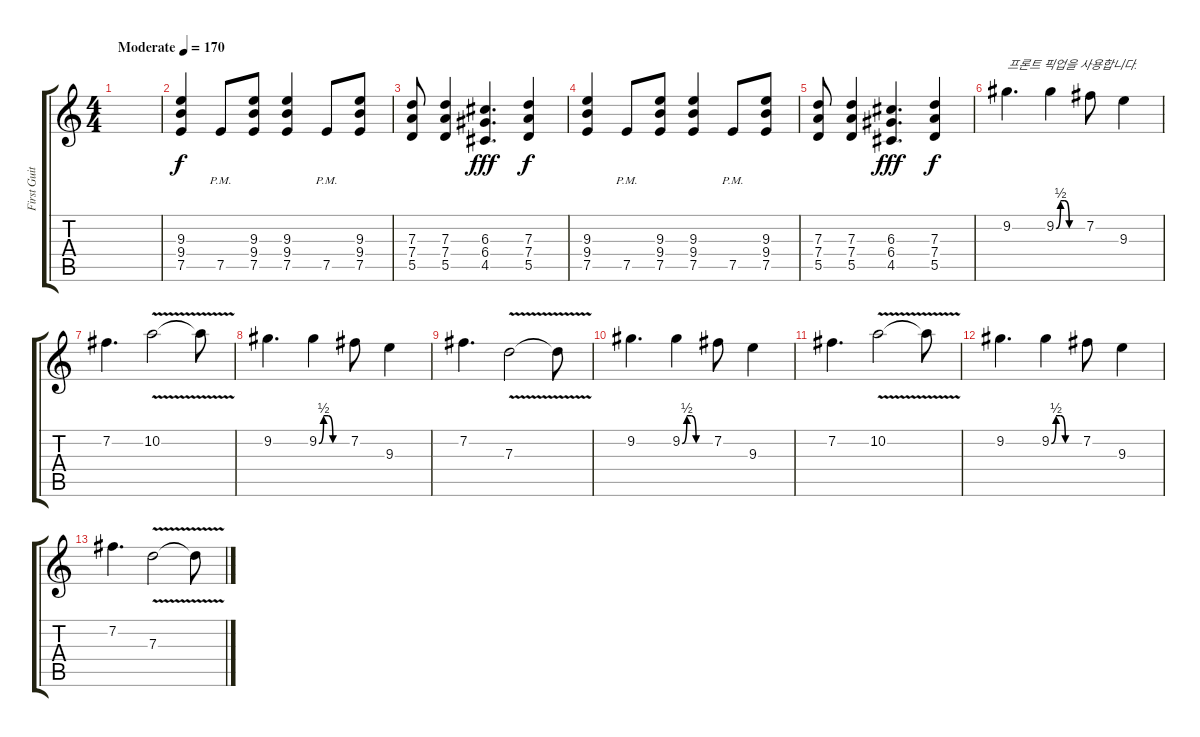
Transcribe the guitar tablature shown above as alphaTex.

\track ("First Guitar" "First Guit") {instrument distortionguitar}
\staff {score tabs}
\tuning (E4 B3 G3 D3 A2 E2) {hide}
\ts (4 4)
\tempo (170 "Moderate")
\clef g2
\ks c
|
(9.3 9.4 7.5).4 7.5{pm}.8 (9.3 9.4 7.5).8 (9.3 9.4 7.5).4 7.5{pm}.8 (9.3 9.4 7.5).8 |
(7.3 7.4 5.5).8 (7.3 7.4 5.5).4 (6.3 6.4 4.5).4{d dy fff} (7.3 7.4 5.5).4{dy f} |
(9.3 9.4 7.5).4 7.5{pm}.8 (9.3 9.4 7.5).8 (9.3 9.4 7.5).4 7.5{pm}.8 (9.3 9.4 7.5).8 |
(7.3 7.4 5.5).8 (7.3 7.4 5.5).4 (6.3 6.4 4.5).4{d dy fff} (7.3 7.4 5.5).4{dy f} |
9.2.4{d txt "프론트 픽업을 사용합니다."} 9.2{be (custom 0 0 10 2 20 2 30 0 60 0)}.4 7.2.8 9.3.4 |
7.2.4{d} 10.2{v}.2 10.2{t}.8 |
9.2.4{d} 9.2{be (custom 0 0 10 2 20 2 30 0 60 0)}.4 7.2.8 9.3.4 |
7.2.4{d} 7.3{v}.2 7.3{t}.8 |
9.2.4{d} 9.2{be (custom 0 0 10 2 20 2 30 0 60 0)}.4 7.2.8 9.3.4 |
7.2.4{d} 10.2{v}.2 10.2{t}.8 |
9.2.4{d} 9.2{be (custom 0 0 10 2 20 2 30 0 60 0)}.4 7.2.8 9.3.4 |
7.2.4{d} 7.3{v}.2 7.3{t}.8
